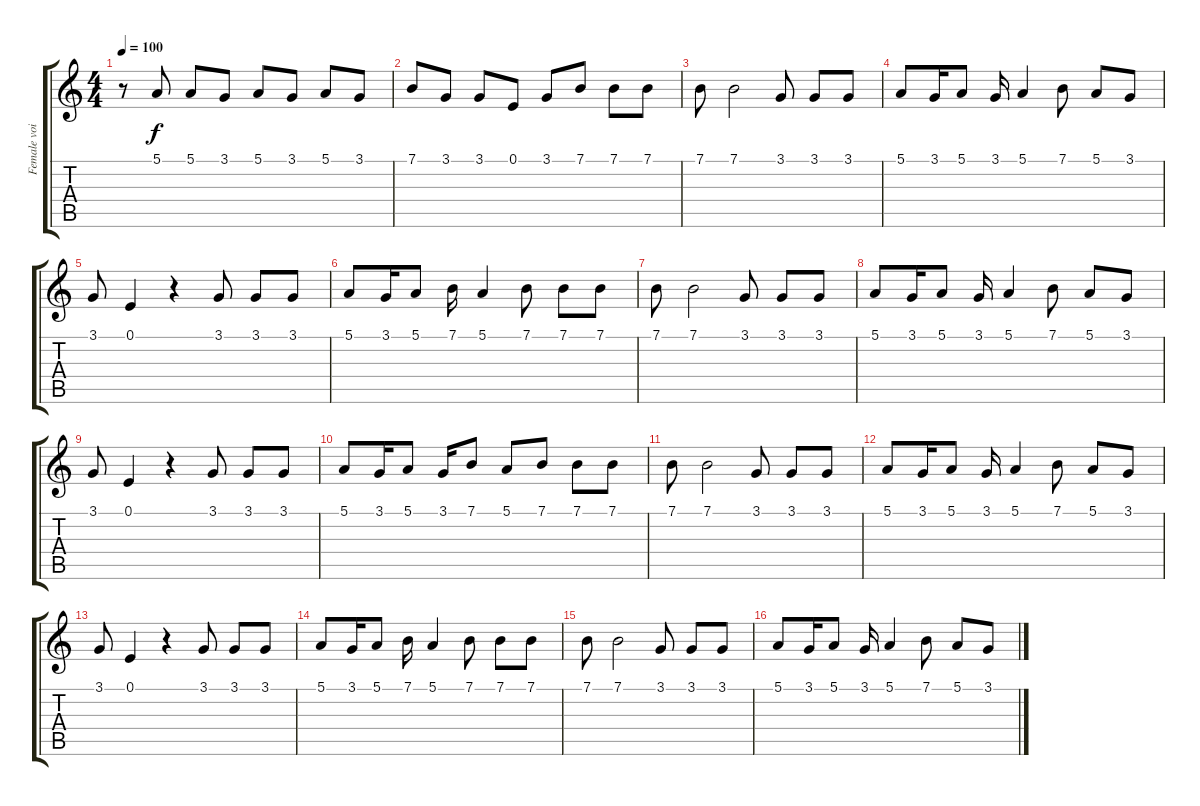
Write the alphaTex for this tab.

\track ("Female voice" "Female voi") {instrument lead6voice}
\staff {score tabs}
\tuning (E4 B3 G3 D3 A2 E2) {hide}
\ts (4 4)
\tempo 100
\clef g2
\ks c
r.8{dy f} 5.1.8 5.1.8 3.1.8 5.1.8 3.1.8 5.1.8 3.1.8 |
7.1.8 3.1.8 3.1.8 0.1.8 3.1.8 7.1.8 7.1.8 7.1.8 |
7.1.8 7.1.2 3.1.8 3.1.8 3.1.8 |
5.1.8 3.1.16 5.1.8 3.1.16 5.1.4 7.1.8 5.1.8 3.1.8 |
3.1.8 0.1.4 r.4 3.1.8 3.1.8 3.1.8 |
5.1.8 3.1.16 5.1.8 7.1.16 5.1.4 7.1.8 7.1.8 7.1.8 |
7.1.8 7.1.2 3.1.8 3.1.8 3.1.8 |
5.1.8 3.1.16 5.1.8 3.1.16 5.1.4 7.1.8 5.1.8 3.1.8 |
3.1.8 0.1.4 r.4 3.1.8 3.1.8 3.1.8 |
5.1.8 3.1.16 5.1.8 3.1.16 7.1.8 5.1.8 7.1.8 7.1.8 7.1.8 |
7.1.8 7.1.2 3.1.8 3.1.8 3.1.8 |
5.1.8 3.1.16 5.1.8 3.1.16 5.1.4 7.1.8 5.1.8 3.1.8 |
3.1.8 0.1.4 r.4 3.1.8 3.1.8 3.1.8 |
5.1.8 3.1.16 5.1.8 7.1.16 5.1.4 7.1.8 7.1.8 7.1.8 |
7.1.8 7.1.2 3.1.8 3.1.8 3.1.8 |
5.1.8 3.1.16 5.1.8 3.1.16 5.1.4 7.1.8 5.1.8 3.1.8
